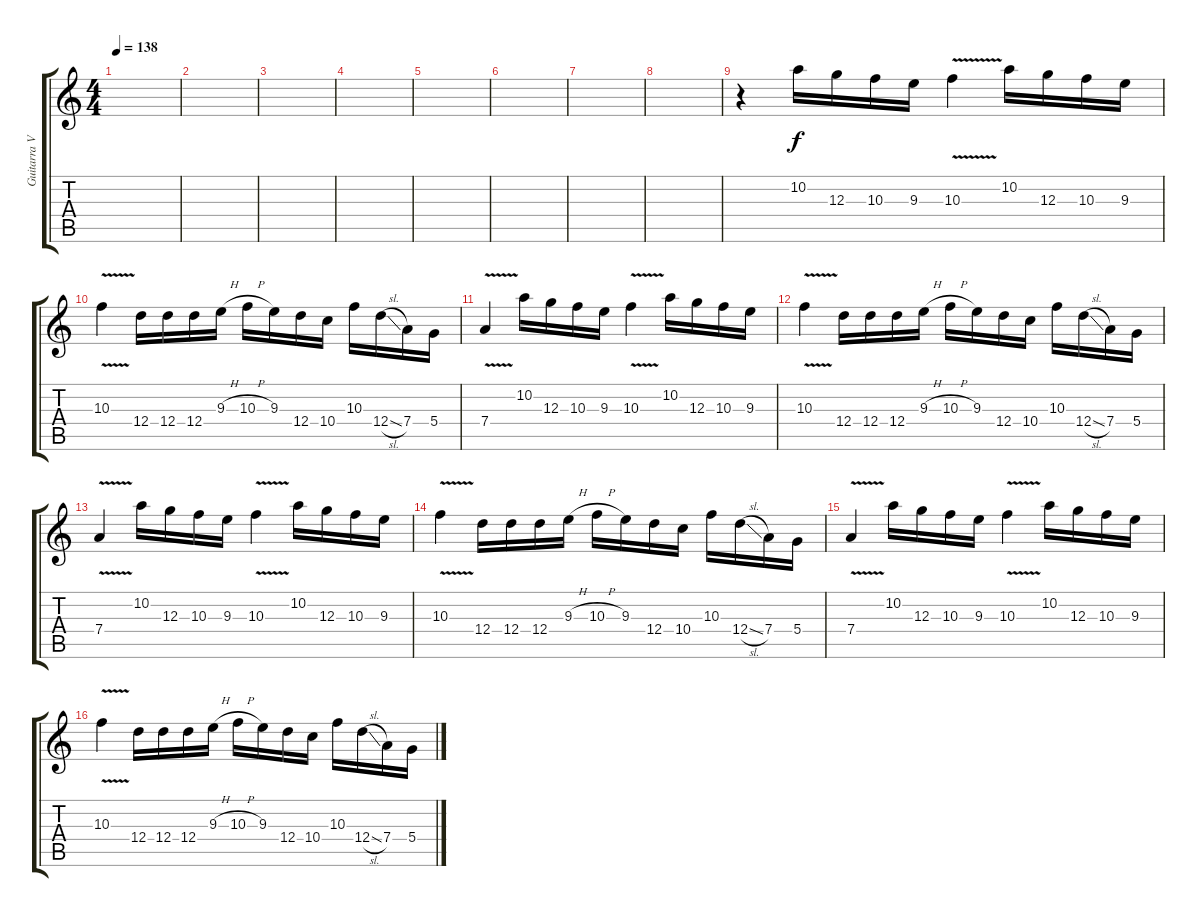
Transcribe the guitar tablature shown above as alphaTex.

\track ("Guitarra VIII (Dist. Solo)" "Guitarra V") {instrument distortionguitar}
\staff {score tabs}
\tuning (E4 B3 G3 D3 A2 E2) {hide}
\ts (4 4)
\tempo 138
\clef g2
\ks c
|
|
|
|
|
|
|
|
r.4 10.2.16 12.3.16 10.3.16 9.3.16 10.3{v}.4 10.2.16 12.3.16 10.3.16 9.3.16 |
10.3{v}.4 12.4.16 12.4.16 12.4.16 9.3{h}.16 10.3{h}.16 9.3.16 12.4.16 10.4.16 10.3.16 12.4{sl}.16 7.4.16 5.4.16 |
7.4{v}.4 10.2.16 12.3.16 10.3.16 9.3.16 10.3{v}.4 10.2.16 12.3.16 10.3.16 9.3.16 |
10.3{v}.4 12.4.16 12.4.16 12.4.16 9.3{h}.16 10.3{h}.16 9.3.16 12.4.16 10.4.16 10.3.16 12.4{sl}.16 7.4.16 5.4.16 |
7.4{v}.4 10.2.16 12.3.16 10.3.16 9.3.16 10.3{v}.4 10.2.16 12.3.16 10.3.16 9.3.16 |
10.3{v}.4 12.4.16 12.4.16 12.4.16 9.3{h}.16 10.3{h}.16 9.3.16 12.4.16 10.4.16 10.3.16 12.4{sl}.16 7.4.16 5.4.16 |
7.4{v}.4 10.2.16 12.3.16 10.3.16 9.3.16 10.3{v}.4 10.2.16 12.3.16 10.3.16 9.3.16 |
10.3{v}.4 12.4.16 12.4.16 12.4.16 9.3{h}.16 10.3{h}.16 9.3.16 12.4.16 10.4.16 10.3.16 12.4{sl}.16 7.4.16 5.4.16
